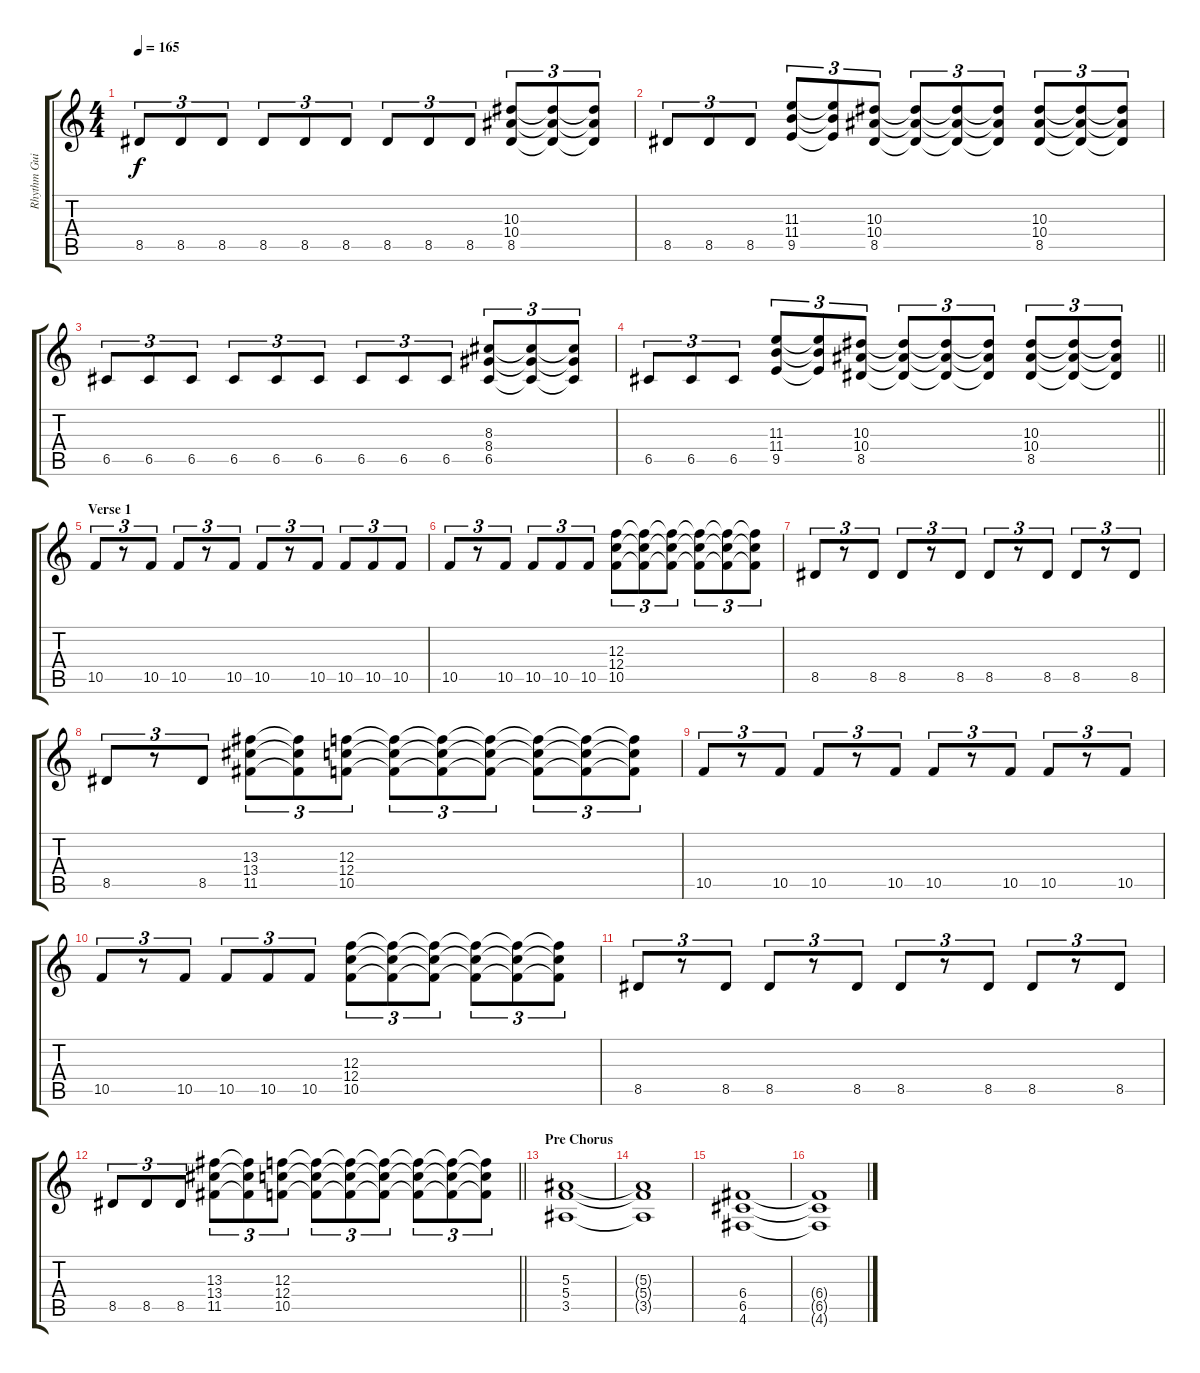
\track ("Rhythm Guitar" "Rhythm Gui") {instrument distortionguitar}
\staff {score tabs}
\tuning (D4 A3 F3 C3 G2 D2) {hide}
\ts (4 4)
\tempo 165
\clef g2
\ks c
8.5.8{tu (3 2) dy f} 8.5.8{tu (3 2)} 8.5.8{tu (3 2)} 8.5.8{tu (3 2)} 8.5.8{tu (3 2)} 8.5.8{tu (3 2)} 8.5.8{tu (3 2)} 8.5.8{tu (3 2)} 8.5.8{tu (3 2)} (10.3 10.4 8.5).8{tu (3 2)} (10.3{t} 10.4{t} 8.5{t}).8{tu (3 2)} (10.3{t} 10.4{t} 8.5{t}).8{tu (3 2)} |
8.5.8{tu (3 2)} 8.5.8{tu (3 2)} 8.5.8{tu (3 2)} (11.3 11.4 9.5).8{tu (3 2)} (11.3{t} 11.4{t} 9.5{t}).8{tu (3 2)} (10.3 10.4 8.5).8{tu (3 2)} (10.3{t} 10.4{t} 8.5{t}).8{tu (3 2)} (10.3{t} 10.4{t} 8.5{t}).8{tu (3 2)} (10.3{t} 10.4{t} 8.5{t}).8{tu (3 2)} (10.3 10.4 8.5).8{tu (3 2)} (10.3{t} 10.4{t} 8.5{t}).8{tu (3 2)} (10.3{t} 10.4{t} 8.5{t}).8{tu (3 2)} |
6.5.8{tu (3 2)} 6.5.8{tu (3 2)} 6.5.8{tu (3 2)} 6.5.8{tu (3 2)} 6.5.8{tu (3 2)} 6.5.8{tu (3 2)} 6.5.8{tu (3 2)} 6.5.8{tu (3 2)} 6.5.8{tu (3 2)} (8.3 8.4 6.5).8{tu (3 2)} (8.3{t} 8.4{t} 6.5{t}).8{tu (3 2)} (8.3{t} 8.4{t} 6.5{t}).8{tu (3 2)} |
\barLineRight lightlight
6.5.8{tu (3 2)} 6.5.8{tu (3 2)} 6.5.8{tu (3 2)} (11.3 11.4 9.5).8{tu (3 2)} (11.3{t} 11.4{t} 9.5{t}).8{tu (3 2)} (10.3 10.4 8.5).8{tu (3 2)} (10.3{t} 10.4{t} 8.5{t}).8{tu (3 2)} (10.3{t} 10.4{t} 8.5{t}).8{tu (3 2)} (10.3{t} 10.4{t} 8.5{t}).8{tu (3 2)} (10.3 10.4 8.5).8{tu (3 2)} (10.3{t} 10.4{t} 8.5{t}).8{tu (3 2)} (10.3{t} 10.4{t} 8.5{t}).8{tu (3 2)} |
\section ("" "Verse 1")
10.5.8{tu (3 2)} r.8{tu (3 2)} 10.5.8{tu (3 2)} 10.5.8{tu (3 2)} r.8{tu (3 2)} 10.5.8{tu (3 2)} 10.5.8{tu (3 2)} r.8{tu (3 2)} 10.5.8{tu (3 2)} 10.5.8{tu (3 2)} 10.5.8{tu (3 2)} 10.5.8{tu (3 2)} |
10.5.8{tu (3 2)} r.8{tu (3 2)} 10.5.8{tu (3 2)} 10.5.8{tu (3 2)} 10.5.8{tu (3 2)} 10.5.8{tu (3 2)} (12.3 12.4 10.5).8{tu (3 2)} (12.3{t} 12.4{t} 10.5{t}).8{tu (3 2)} (12.3{t} 12.4{t} 10.5{t}).8{tu (3 2)} (12.3{t} 12.4{t} 10.5{t}).8{tu (3 2)} (12.3{t} 12.4{t} 10.5{t}).8{tu (3 2)} (12.3{t} 12.4{t} 10.5{t}).8{tu (3 2)} |
8.5.8{tu (3 2)} r.8{tu (3 2)} 8.5.8{tu (3 2)} 8.5.8{tu (3 2)} r.8{tu (3 2)} 8.5.8{tu (3 2)} 8.5.8{tu (3 2)} r.8{tu (3 2)} 8.5.8{tu (3 2)} 8.5.8{tu (3 2)} r.8{tu (3 2)} 8.5.8{tu (3 2)} |
8.5.8{tu (3 2)} r.8{tu (3 2)} 8.5.8{tu (3 2)} (13.3 13.4 11.5).8{tu (3 2)} (13.3{t} 13.4{t} 11.5{t}).8{tu (3 2)} (12.3 12.4 10.5).8{tu (3 2)} (12.3{t} 12.4{t} 10.5{t}).8{tu (3 2)} (12.3{t} 12.4{t} 10.5{t}).8{tu (3 2)} (12.3{t} 12.4{t} 10.5{t}).8{tu (3 2)} (12.3{t} 12.4{t} 10.5{t}).8{tu (3 2)} (12.3{t} 12.4{t} 10.5{t}).8{tu (3 2)} (12.3{t} 12.4{t} 10.5{t}).8{tu (3 2)} |
10.5.8{tu (3 2)} r.8{tu (3 2)} 10.5.8{tu (3 2)} 10.5.8{tu (3 2)} r.8{tu (3 2)} 10.5.8{tu (3 2)} 10.5.8{tu (3 2)} r.8{tu (3 2)} 10.5.8{tu (3 2)} 10.5.8{tu (3 2)} r.8{tu (3 2)} 10.5.8{tu (3 2)} |
10.5.8{tu (3 2)} r.8{tu (3 2)} 10.5.8{tu (3 2)} 10.5.8{tu (3 2)} 10.5.8{tu (3 2)} 10.5.8{tu (3 2)} (12.3 12.4 10.5).8{tu (3 2)} (12.3{t} 12.4{t} 10.5{t}).8{tu (3 2)} (12.3{t} 12.4{t} 10.5{t}).8{tu (3 2)} (12.3{t} 12.4{t} 10.5{t}).8{tu (3 2)} (12.3{t} 12.4{t} 10.5{t}).8{tu (3 2)} (12.3{t} 12.4{t} 10.5{t}).8{tu (3 2)} |
8.5.8{tu (3 2)} r.8{tu (3 2)} 8.5.8{tu (3 2)} 8.5.8{tu (3 2)} r.8{tu (3 2)} 8.5.8{tu (3 2)} 8.5.8{tu (3 2)} r.8{tu (3 2)} 8.5.8{tu (3 2)} 8.5.8{tu (3 2)} r.8{tu (3 2)} 8.5.8{tu (3 2)} |
\barLineRight lightlight
8.5.8{tu (3 2)} 8.5.8{tu (3 2)} 8.5.8{tu (3 2)} (13.3 13.4 11.5).8{tu (3 2)} (13.3{t} 13.4{t} 11.5{t}).8{tu (3 2)} (12.3 12.4 10.5).8{tu (3 2)} (12.3{t} 12.4{t} 10.5{t}).8{tu (3 2)} (12.3{t} 12.4{t} 10.5{t}).8{tu (3 2)} (12.3{t} 12.4{t} 10.5{t}).8{tu (3 2)} (12.3{t} 12.4{t} 10.5{t}).8{tu (3 2)} (12.3{t} 12.4{t} 10.5{t}).8{tu (3 2)} (12.3{t} 12.4{t} 10.5{t}).8{tu (3 2)} |
\section ("" "Pre Chorus")
(5.3 5.4 3.5).1 |
(5.3{t} 5.4{t} 3.5{t}).1 |
(6.4 6.5 4.6).1 |
(6.4{t} 6.5{t} 4.6{t}).1
